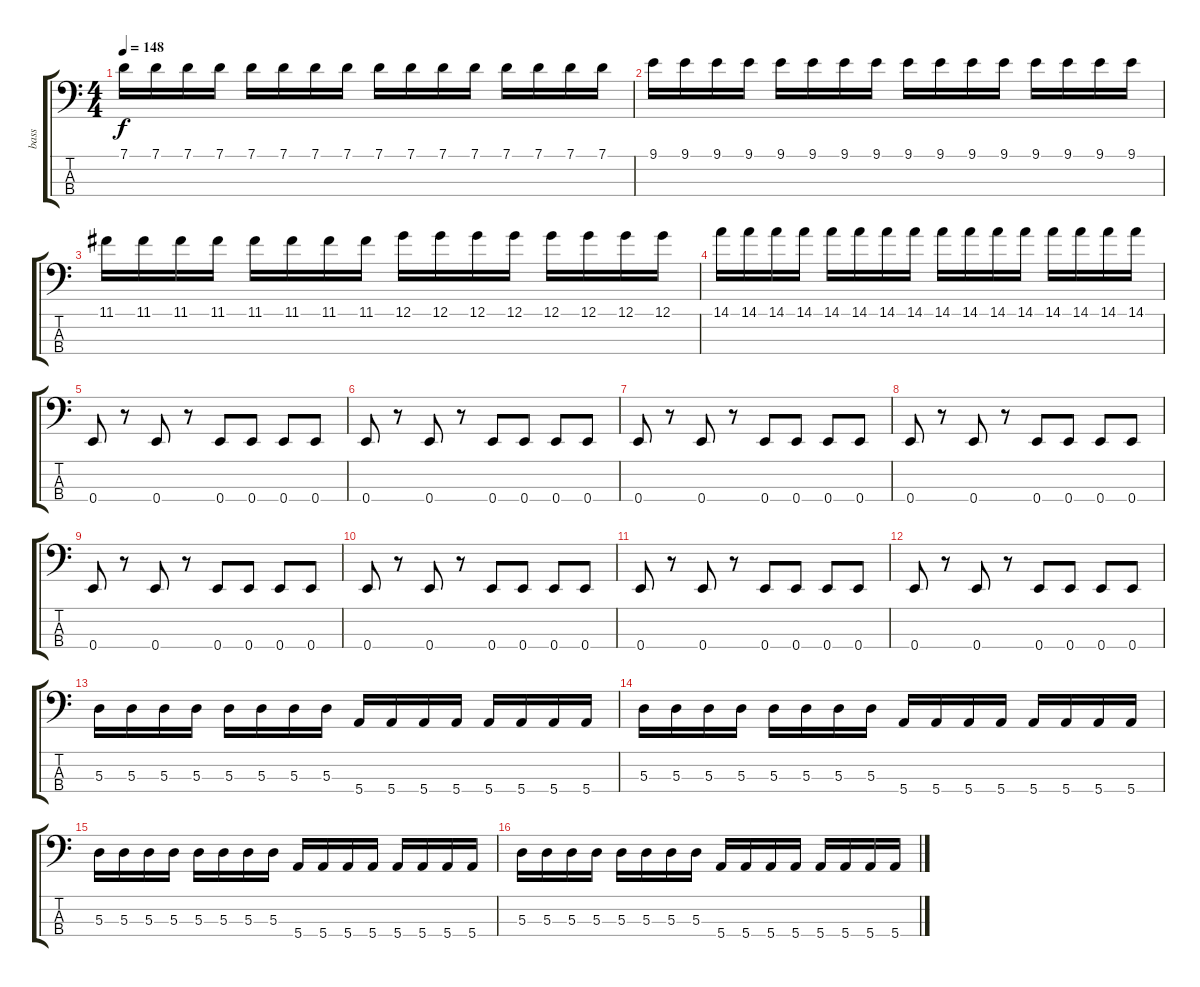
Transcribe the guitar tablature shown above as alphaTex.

\track ("bass" "bass") {instrument electricbasspick}
\staff {score tabs}
\tuning (G2 D2 A1 E1) {hide}
\ts (4 4)
\tempo 148
\clef f4
\ks c
7.1.16{dy f} 7.1.16 7.1.16 7.1.16 7.1.16 7.1.16 7.1.16 7.1.16 7.1.16 7.1.16 7.1.16 7.1.16 7.1.16 7.1.16 7.1.16 7.1.16 |
9.1.16 9.1.16 9.1.16 9.1.16 9.1.16 9.1.16 9.1.16 9.1.16 9.1.16 9.1.16 9.1.16 9.1.16 9.1.16 9.1.16 9.1.16 9.1.16 |
11.1.16 11.1.16 11.1.16 11.1.16 11.1.16 11.1.16 11.1.16 11.1.16 12.1.16 12.1.16 12.1.16 12.1.16 12.1.16 12.1.16 12.1.16 12.1.16 |
14.1.16 14.1.16 14.1.16 14.1.16 14.1.16 14.1.16 14.1.16 14.1.16 14.1.16 14.1.16 14.1.16 14.1.16 14.1.16 14.1.16 14.1.16 14.1.16 |
0.4.8 r.8 0.4.8 r.8 0.4.8 0.4.8 0.4.8 0.4.8 |
0.4.8 r.8 0.4.8 r.8 0.4.8 0.4.8 0.4.8 0.4.8 |
0.4.8 r.8 0.4.8 r.8 0.4.8 0.4.8 0.4.8 0.4.8 |
0.4.8 r.8 0.4.8 r.8 0.4.8 0.4.8 0.4.8 0.4.8 |
0.4.8 r.8 0.4.8 r.8 0.4.8 0.4.8 0.4.8 0.4.8 |
0.4.8 r.8 0.4.8 r.8 0.4.8 0.4.8 0.4.8 0.4.8 |
0.4.8 r.8 0.4.8 r.8 0.4.8 0.4.8 0.4.8 0.4.8 |
0.4.8 r.8 0.4.8 r.8 0.4.8 0.4.8 0.4.8 0.4.8 |
5.3.16 5.3.16 5.3.16 5.3.16 5.3.16 5.3.16 5.3.16 5.3.16 5.4.16 5.4.16 5.4.16 5.4.16 5.4.16 5.4.16 5.4.16 5.4.16 |
5.3.16 5.3.16 5.3.16 5.3.16 5.3.16 5.3.16 5.3.16 5.3.16 5.4.16 5.4.16 5.4.16 5.4.16 5.4.16 5.4.16 5.4.16 5.4.16 |
5.3.16 5.3.16 5.3.16 5.3.16 5.3.16 5.3.16 5.3.16 5.3.16 5.4.16 5.4.16 5.4.16 5.4.16 5.4.16 5.4.16 5.4.16 5.4.16 |
5.3.16 5.3.16 5.3.16 5.3.16 5.3.16 5.3.16 5.3.16 5.3.16 5.4.16 5.4.16 5.4.16 5.4.16 5.4.16 5.4.16 5.4.16 5.4.16
